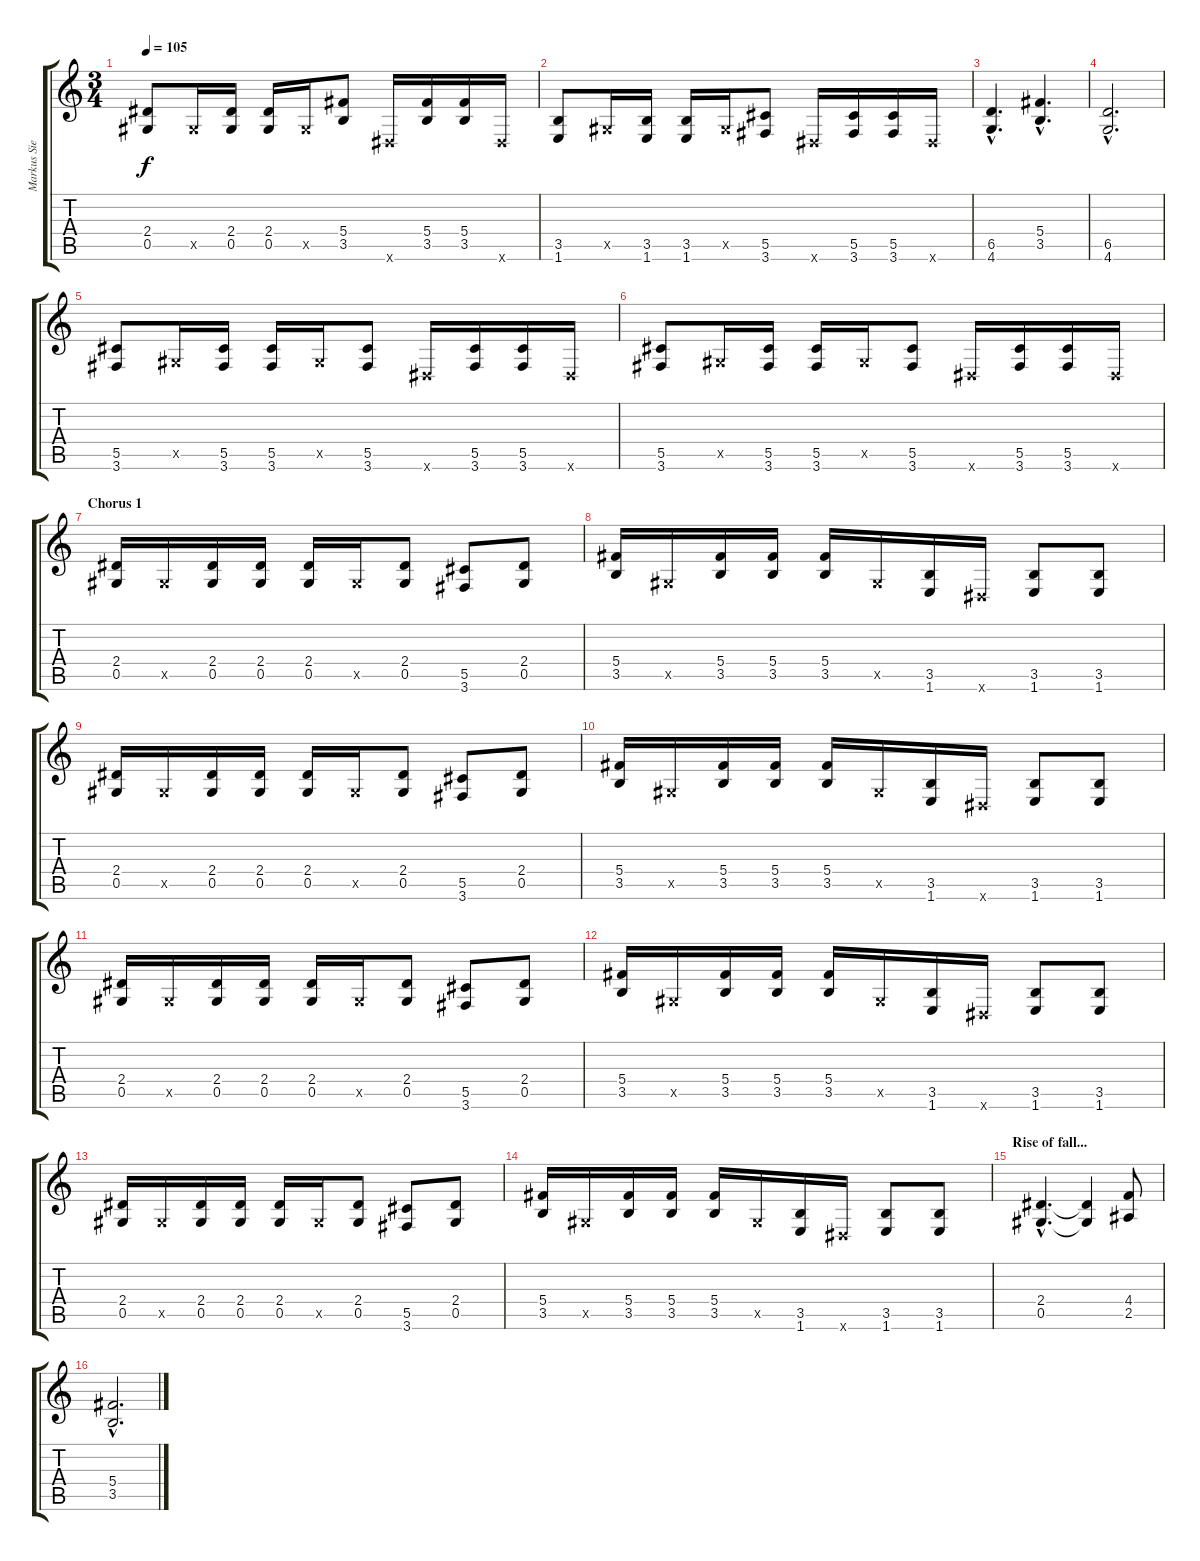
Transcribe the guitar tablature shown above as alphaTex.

\track ("Markus Siepen" "Markus Sie") {instrument distortionguitar}
\staff {score tabs}
\tuning (Eb4 Bb3 Gb3 Db3 Ab2 Eb2) {hide}
\ts (3 4)
\tempo 105
\clef g2
\ks c
(2.4 0.5).8{dy f} 0.5{x}.16 (2.4 0.5).16 (2.4 0.5).16 0.5{x}.16 (5.4 3.5).8 0.6{x}.16 (5.4 3.5).16 (5.4 3.5).16 0.6{x}.16 |
(3.5 1.6).8 0.5{x}.16 (3.5 1.6).16 (3.5 1.6).16 0.5{x}.16 (5.5 3.6).8 0.6{x}.16 (5.5 3.6).16 (5.5 3.6).16 0.6{x}.16 |
(6.5{hac} 4.6{hac}).4{d} (5.4{hac} 3.5{hac}).4{d} |
(6.5{hac} 4.6{hac}).2{d} |
(5.5 3.6).8 0.5{x}.16 (5.5 3.6).16 (5.5 3.6).16 0.5{x}.16 (5.5 3.6).8 0.6{x}.16 (5.5 3.6).16 (5.5 3.6).16 0.6{x}.16 |
(5.5 3.6).8 0.5{x}.16 (5.5 3.6).16 (5.5 3.6).16 0.5{x}.16 (5.5 3.6).8 0.6{x}.16 (5.5 3.6).16 (5.5 3.6).16 0.6{x}.16 |
\section ("" "Chorus 1")
(2.4 0.5).16 0.5{x}.16 (2.4 0.5).16 (2.4 0.5).16 (2.4 0.5).16 0.5{x}.16 (2.4 0.5).8 (5.5 3.6).8 (2.4 0.5).8 |
(5.4 3.5).16 0.5{x}.16 (5.4 3.5).16 (5.4 3.5).16 (5.4 3.5).16 0.5{x}.16 (3.5 1.6).16 0.6{x}.16 (3.5 1.6).8 (3.5 1.6).8 |
(2.4 0.5).16 0.5{x}.16 (2.4 0.5).16 (2.4 0.5).16 (2.4 0.5).16 0.5{x}.16 (2.4 0.5).8 (5.5 3.6).8 (2.4 0.5).8 |
(5.4 3.5).16 0.5{x}.16 (5.4 3.5).16 (5.4 3.5).16 (5.4 3.5).16 0.5{x}.16 (3.5 1.6).16 0.6{x}.16 (3.5 1.6).8 (3.5 1.6).8 |
(2.4 0.5).16 0.5{x}.16 (2.4 0.5).16 (2.4 0.5).16 (2.4 0.5).16 0.5{x}.16 (2.4 0.5).8 (5.5 3.6).8 (2.4 0.5).8 |
(5.4 3.5).16 0.5{x}.16 (5.4 3.5).16 (5.4 3.5).16 (5.4 3.5).16 0.5{x}.16 (3.5 1.6).16 0.6{x}.16 (3.5 1.6).8 (3.5 1.6).8 |
(2.4 0.5).16 0.5{x}.16 (2.4 0.5).16 (2.4 0.5).16 (2.4 0.5).16 0.5{x}.16 (2.4 0.5).8 (5.5 3.6).8 (2.4 0.5).8 |
(5.4 3.5).16 0.5{x}.16 (5.4 3.5).16 (5.4 3.5).16 (5.4 3.5).16 0.5{x}.16 (3.5 1.6).16 0.6{x}.16 (3.5 1.6).8 (3.5 1.6).8 |
\section ("" "Rise of fall...")
(2.4{hac} 0.5{hac}).4{d} (2.4{t} 0.5{t}).4 (4.4 2.5).8 |
(5.4{ss hac} 3.5{ss hac}).2{d}
